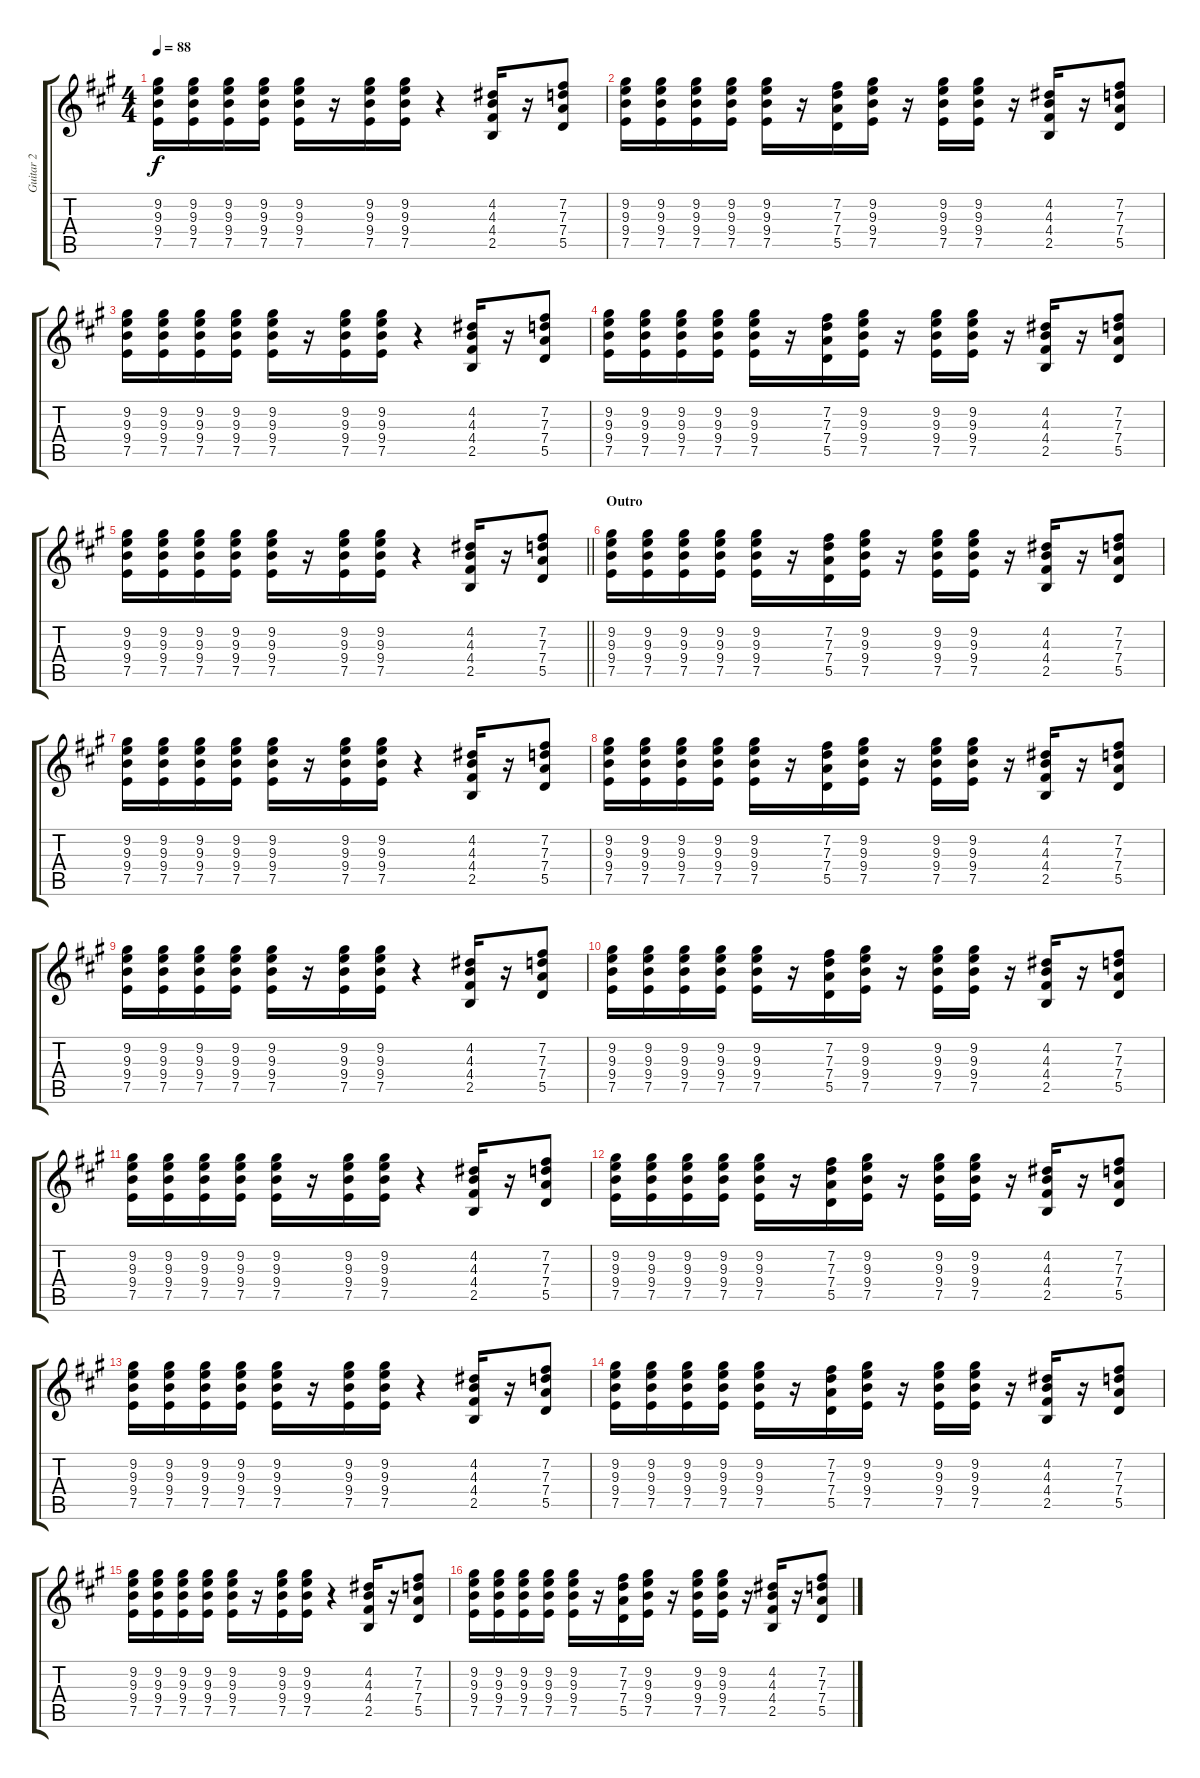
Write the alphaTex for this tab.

\track ("Guitar 2" "Guitar 2") {instrument overdrivenguitar}
\staff {score tabs}
\tuning (E4 B3 G3 D3 A2 E2) {hide}
\ts (4 4)
\tempo 88
\clef g2
\ks a
(9.2 9.3 9.4 7.5).16{dy f} (9.2 9.3 9.4 7.5).16 (9.2 9.3 9.4 7.5).16 (9.2 9.3 9.4 7.5).16 (9.2 9.3 9.4 7.5).16 r.16 (9.2 9.3 9.4 7.5).16 (9.2 9.3 9.4 7.5).16 r.4 (4.2 4.3 4.4 2.5).16 r.16 (7.2 7.3 7.4 5.5).8 |
(9.2 9.3 9.4 7.5).16 (9.2 9.3 9.4 7.5).16 (9.2 9.3 9.4 7.5).16 (9.2 9.3 9.4 7.5).16 (9.2 9.3 9.4 7.5).16 r.16 (7.2 7.3 7.4 5.5).16 (9.2 9.3 9.4 7.5).16 r.16 (9.2 9.3 9.4 7.5).16 (9.2 9.3 9.4 7.5).16 r.16 (4.2 4.3 4.4 2.5).16 r.16 (7.2 7.3 7.4 5.5).8 |
(9.2 9.3 9.4 7.5).16 (9.2 9.3 9.4 7.5).16 (9.2 9.3 9.4 7.5).16 (9.2 9.3 9.4 7.5).16 (9.2 9.3 9.4 7.5).16 r.16 (9.2 9.3 9.4 7.5).16 (9.2 9.3 9.4 7.5).16 r.4 (4.2 4.3 4.4 2.5).16 r.16 (7.2 7.3 7.4 5.5).8 |
(9.2 9.3 9.4 7.5).16 (9.2 9.3 9.4 7.5).16 (9.2 9.3 9.4 7.5).16 (9.2 9.3 9.4 7.5).16 (9.2 9.3 9.4 7.5).16 r.16 (7.2 7.3 7.4 5.5).16 (9.2 9.3 9.4 7.5).16 r.16 (9.2 9.3 9.4 7.5).16 (9.2 9.3 9.4 7.5).16 r.16 (4.2 4.3 4.4 2.5).16 r.16 (7.2 7.3 7.4 5.5).8 |
\barLineRight lightlight
(9.2 9.3 9.4 7.5).16 (9.2 9.3 9.4 7.5).16 (9.2 9.3 9.4 7.5).16 (9.2 9.3 9.4 7.5).16 (9.2 9.3 9.4 7.5).16 r.16 (9.2 9.3 9.4 7.5).16 (9.2 9.3 9.4 7.5).16 r.4 (4.2 4.3 4.4 2.5).16 r.16 (7.2 7.3 7.4 5.5).8 |
\section ("" "Outro")
(9.2 9.3 9.4 7.5).16 (9.2 9.3 9.4 7.5).16 (9.2 9.3 9.4 7.5).16 (9.2 9.3 9.4 7.5).16 (9.2 9.3 9.4 7.5).16 r.16 (7.2 7.3 7.4 5.5).16 (9.2 9.3 9.4 7.5).16 r.16 (9.2 9.3 9.4 7.5).16 (9.2 9.3 9.4 7.5).16 r.16 (4.2 4.3 4.4 2.5).16 r.16 (7.2 7.3 7.4 5.5).8 |
(9.2 9.3 9.4 7.5).16 (9.2 9.3 9.4 7.5).16 (9.2 9.3 9.4 7.5).16 (9.2 9.3 9.4 7.5).16 (9.2 9.3 9.4 7.5).16 r.16 (9.2 9.3 9.4 7.5).16 (9.2 9.3 9.4 7.5).16 r.4 (4.2 4.3 4.4 2.5).16 r.16 (7.2 7.3 7.4 5.5).8 |
(9.2 9.3 9.4 7.5).16 (9.2 9.3 9.4 7.5).16 (9.2 9.3 9.4 7.5).16 (9.2 9.3 9.4 7.5).16 (9.2 9.3 9.4 7.5).16 r.16 (7.2 7.3 7.4 5.5).16 (9.2 9.3 9.4 7.5).16 r.16 (9.2 9.3 9.4 7.5).16 (9.2 9.3 9.4 7.5).16 r.16 (4.2 4.3 4.4 2.5).16 r.16 (7.2 7.3 7.4 5.5).8 |
(9.2 9.3 9.4 7.5).16 (9.2 9.3 9.4 7.5).16 (9.2 9.3 9.4 7.5).16 (9.2 9.3 9.4 7.5).16 (9.2 9.3 9.4 7.5).16 r.16 (9.2 9.3 9.4 7.5).16 (9.2 9.3 9.4 7.5).16 r.4 (4.2 4.3 4.4 2.5).16 r.16 (7.2 7.3 7.4 5.5).8 |
(9.2 9.3 9.4 7.5).16 (9.2 9.3 9.4 7.5).16 (9.2 9.3 9.4 7.5).16 (9.2 9.3 9.4 7.5).16 (9.2 9.3 9.4 7.5).16 r.16 (7.2 7.3 7.4 5.5).16 (9.2 9.3 9.4 7.5).16 r.16 (9.2 9.3 9.4 7.5).16 (9.2 9.3 9.4 7.5).16 r.16 (4.2 4.3 4.4 2.5).16 r.16 (7.2 7.3 7.4 5.5).8 |
(9.2 9.3 9.4 7.5).16 (9.2 9.3 9.4 7.5).16 (9.2 9.3 9.4 7.5).16 (9.2 9.3 9.4 7.5).16 (9.2 9.3 9.4 7.5).16 r.16 (9.2 9.3 9.4 7.5).16 (9.2 9.3 9.4 7.5).16 r.4 (4.2 4.3 4.4 2.5).16 r.16 (7.2 7.3 7.4 5.5).8 |
(9.2 9.3 9.4 7.5).16 (9.2 9.3 9.4 7.5).16 (9.2 9.3 9.4 7.5).16 (9.2 9.3 9.4 7.5).16 (9.2 9.3 9.4 7.5).16 r.16 (7.2 7.3 7.4 5.5).16 (9.2 9.3 9.4 7.5).16 r.16 (9.2 9.3 9.4 7.5).16 (9.2 9.3 9.4 7.5).16 r.16 (4.2 4.3 4.4 2.5).16 r.16 (7.2 7.3 7.4 5.5).8 |
(9.2 9.3 9.4 7.5).16 (9.2 9.3 9.4 7.5).16 (9.2 9.3 9.4 7.5).16 (9.2 9.3 9.4 7.5).16 (9.2 9.3 9.4 7.5).16 r.16 (9.2 9.3 9.4 7.5).16 (9.2 9.3 9.4 7.5).16 r.4 (4.2 4.3 4.4 2.5).16 r.16 (7.2 7.3 7.4 5.5).8 |
(9.2 9.3 9.4 7.5).16 (9.2 9.3 9.4 7.5).16 (9.2 9.3 9.4 7.5).16 (9.2 9.3 9.4 7.5).16 (9.2 9.3 9.4 7.5).16 r.16 (7.2 7.3 7.4 5.5).16 (9.2 9.3 9.4 7.5).16 r.16 (9.2 9.3 9.4 7.5).16 (9.2 9.3 9.4 7.5).16 r.16 (4.2 4.3 4.4 2.5).16 r.16 (7.2 7.3 7.4 5.5).8 |
(9.2 9.3 9.4 7.5).16 (9.2 9.3 9.4 7.5).16 (9.2 9.3 9.4 7.5).16 (9.2 9.3 9.4 7.5).16 (9.2 9.3 9.4 7.5).16 r.16 (9.2 9.3 9.4 7.5).16 (9.2 9.3 9.4 7.5).16 r.4 (4.2 4.3 4.4 2.5).16 r.16 (7.2 7.3 7.4 5.5).8 |
(9.2 9.3 9.4 7.5).16 (9.2 9.3 9.4 7.5).16 (9.2 9.3 9.4 7.5).16 (9.2 9.3 9.4 7.5).16 (9.2 9.3 9.4 7.5).16 r.16 (7.2 7.3 7.4 5.5).16 (9.2 9.3 9.4 7.5).16 r.16 (9.2 9.3 9.4 7.5).16 (9.2 9.3 9.4 7.5).16 r.16 (4.2 4.3 4.4 2.5).16 r.16 (7.2 7.3 7.4 5.5).8
